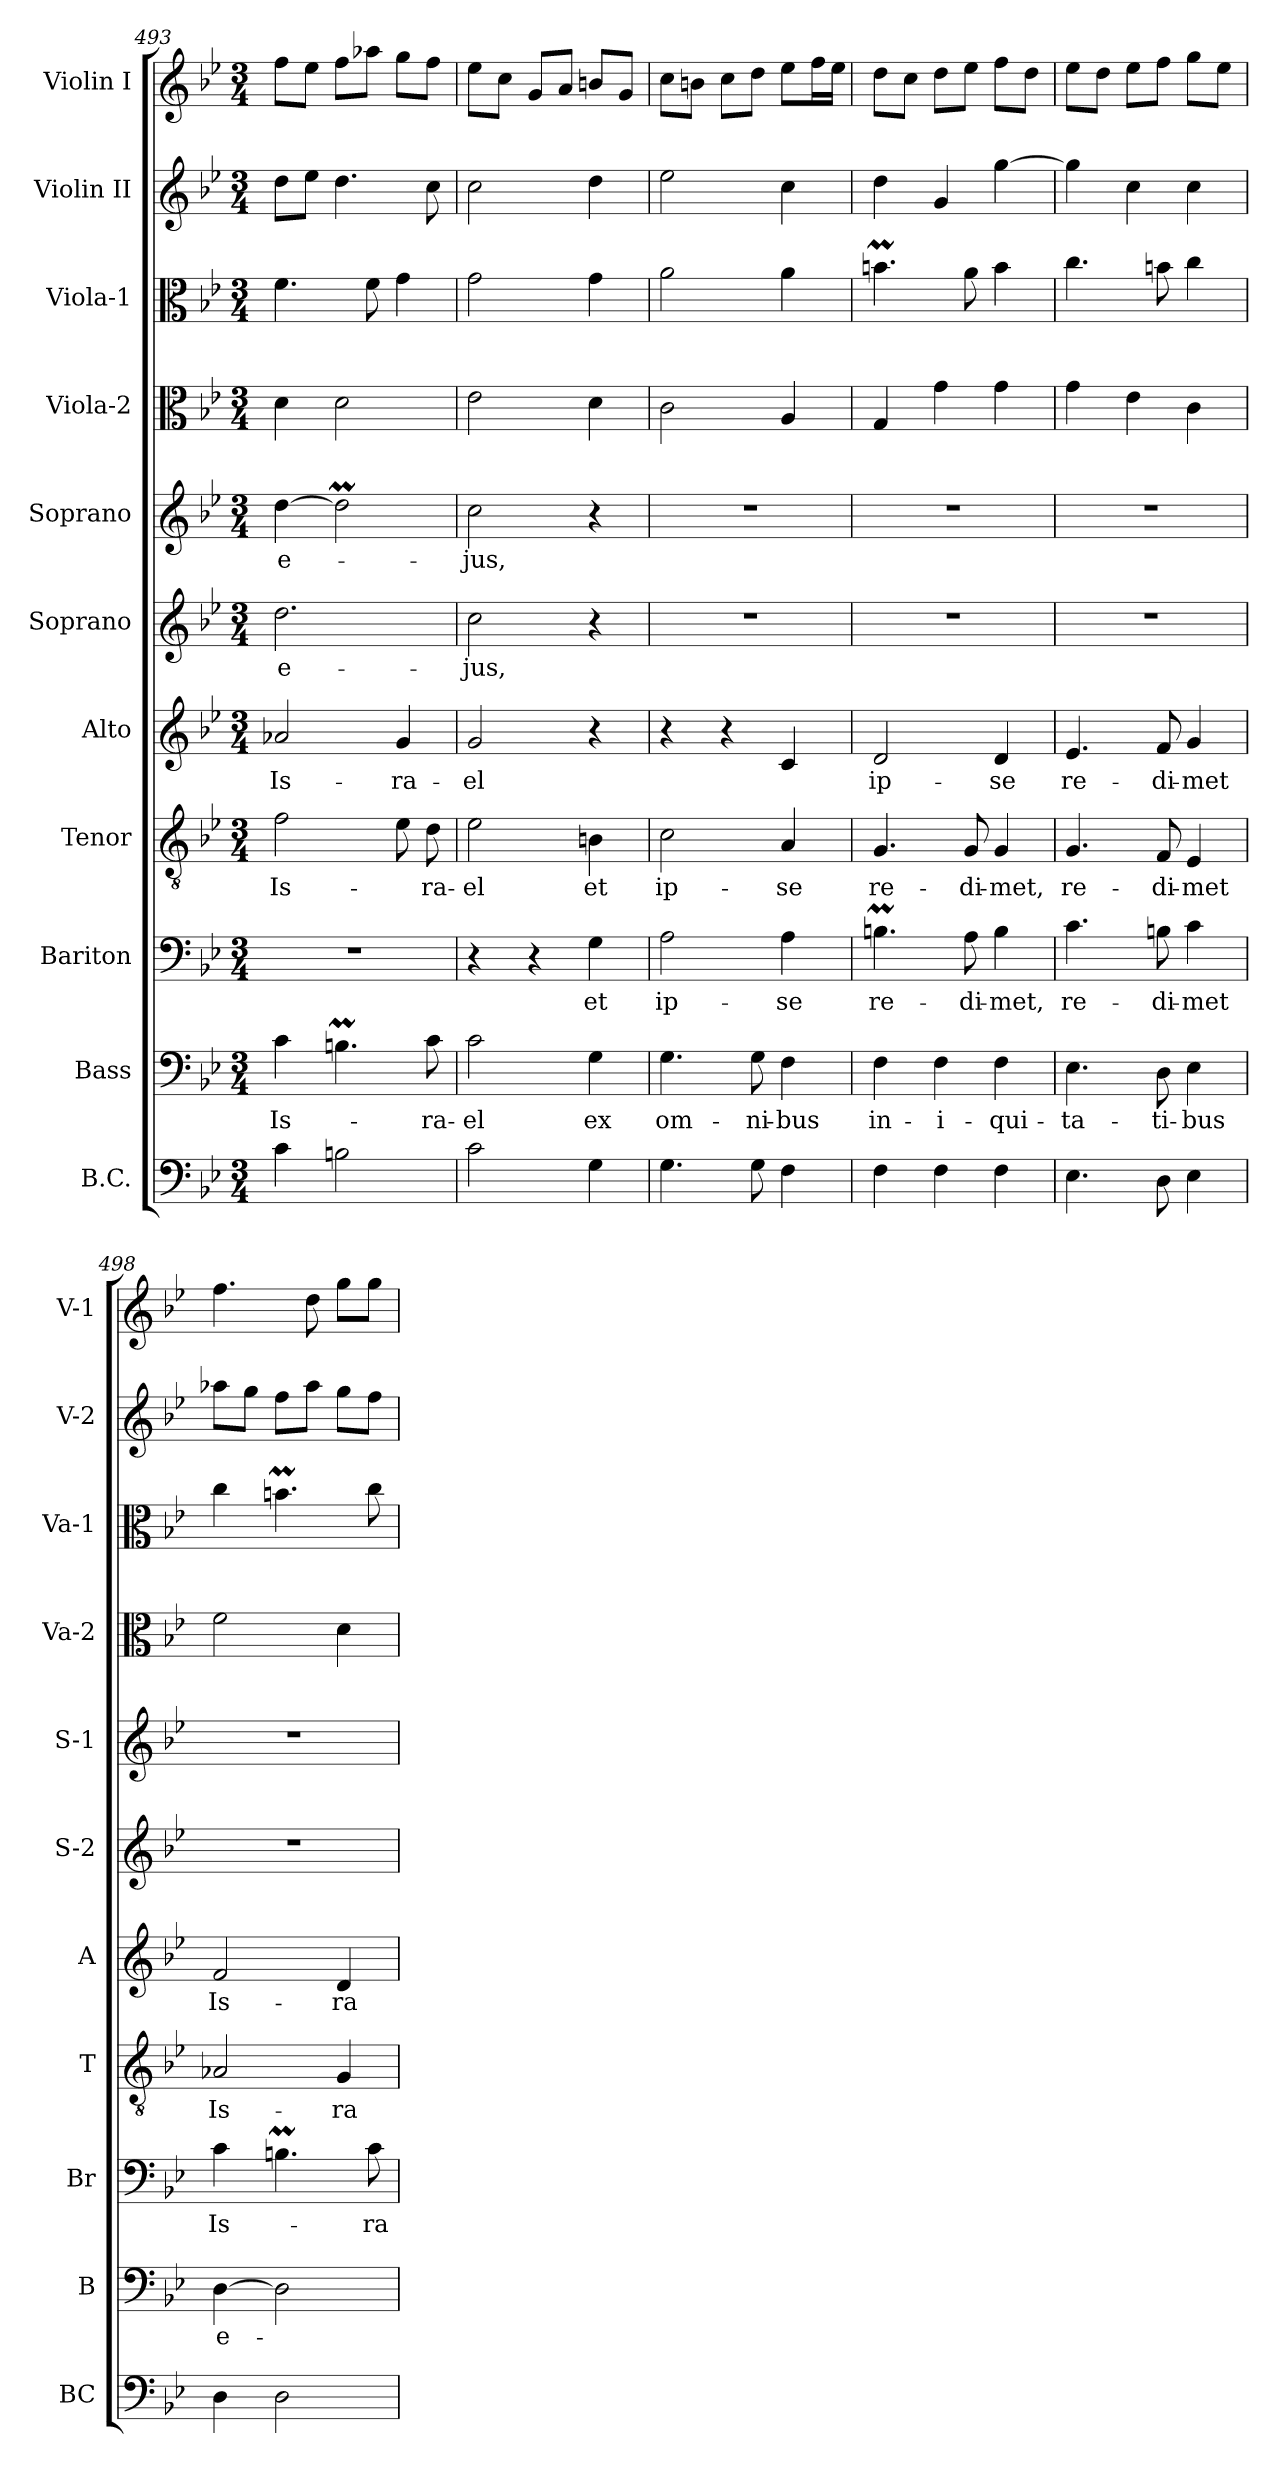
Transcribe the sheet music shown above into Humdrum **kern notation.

**kern	**kern	**text	**kern	**text	**kern	**text	**kern	**text	**kern	**text	**kern	**text	**kern	**kern	**kern	**kern
*part11	*part10	*part10	*part9	*part9	*part8	*part8	*part7	*part7	*part6	*part6	*part5	*part5	*part4	*part3	*part2	*part1
*staff11	*staff10	*staff10	*staff9	*staff9	*staff8	*staff8	*staff7	*staff7	*staff6	*staff6	*staff5	*staff5	*staff4	*staff3	*staff2	*staff1
*I"B.C.	*I"Bass	*	*I"Bariton	*	*I"Tenor	*	*I"Alto	*	*I"Soprano	*	*I"Soprano	*	*I"Viola-2	*I"Viola-1	*I"Violin II	*I"Violin I
*I'BC	*I'B	*	*I'Br	*	*I'T	*	*I'A	*	*I'S-2	*	*I'S-1	*	*I'Va-2	*I'Va-1	*I'V-2	*I'V-1
*clefF4	*clefF4	*	*clefF4	*	*clefGv2	*	*clefG2	*	*clefG2	*	*clefG2	*	*clefC3	*clefC3	*clefG2	*clefG2
*k[b-e-]	*k[b-e-]	*	*k[b-e-]	*	*k[b-e-]	*	*k[b-e-]	*	*k[b-e-]	*	*k[b-e-]	*	*k[b-e-]	*k[b-e-]	*k[b-e-]	*k[b-e-]
*B-:	*B-:	*	*B-:	*	*B-:	*	*B-:	*	*B-:	*	*B-:	*	*B-:	*B-:	*B-:	*B-:
*M3/4	*M3/4	*	*M3/4	*	*M3/4	*	*M3/4	*	*M3/4	*	*M3/4	*	*M3/4	*M3/4	*M3/4	*M3/4
=493	=493	=493	=493	=493	=493	=493	=493	=493	=493	=493	=493	=493	=493	=493	=493	=493
!	!	!LO:LY:b	!	!	!	!LO:LY:b	!	!LO:LY:b	!	!LO:LY:b	!	!LO:LY:b	!	!	!	!
4c\	4c\	Is-	2.r	.	2f\	Is-	2a-X/	Is-	2.dd\	e-	[4dd\	e-	4d\	4.f\	8dd\L	8ff\L
.	.	.	.	.	.	.	.	.	.	.	.	.	.	.	8ee-\J	8ee-\J
2Bn\	4.Bnm\	.	.	.	.	.	.	.	.	.	2ddm\]	.	2d\	.	4.dd\	8ff\L
.	.	.	.	.	.	.	.	.	.	.	.	.	.	8f\	.	8aa-X\J
!	!	!	!	!	!	!	!	!LO:LY:b	!	!	!	!	!	!	!	!
.	.	.	.	.	8e-\	.	4g/	-ra-	.	.	.	.	.	4g\	.	8gg\L
!	!	!LO:LY:b	!	!	!	!LO:LY:b	!	!	!	!	!	!	!	!	!	!
.	8c\	-ra-	.	.	8d\	-ra-	.	.	.	.	.	.	.	.	8cc\	8ff\J
!!LO:PB:g=z
=494	=494	=494	=494	=494	=494	=494	=494	=494	=494	=494	=494	=494	=494	=494	=494	=494
!	!	!LO:LY:b	!	!	!	!LO:LY:b	!	!LO:LY:b	!	!LO:LY:b	!	!LO:LY:b	!	!	!	!
2c\	2c\	-el	4r	.	2e-\	-el	2g/	-el	2cc\	-jus,	2cc\	-jus,	2e-\	2g\	2cc\	8ee-\L
.	.	.	.	.	.	.	.	.	.	.	.	.	.	.	.	8cc\J
.	.	.	4r	.	.	.	.	.	.	.	.	.	.	.	.	8g/L
.	.	.	.	.	.	.	.	.	.	.	.	.	.	.	.	8a/J
!	!	!LO:LY:b	!	!LO:LY:b	!	!LO:LY:b	!	!	!	!	!	!	!	!	!	!
4G\	4G\	ex	4G\	et	4Bn\	et	4r	.	4r	.	4r	.	4d\	4g\	4dd\	8bn/L
.	.	.	.	.	.	.	.	.	.	.	.	.	.	.	.	8g/J
=495	=495	=495	=495	=495	=495	=495	=495	=495	=495	=495	=495	=495	=495	=495	=495	=495
!	!	!LO:LY:b	!	!LO:LY:b	!	!LO:LY:b	!	!	!	!	!	!	!	!	!	!
4.G\	4.G\	om-	2A\	ip-	2c\	ip-	4r	.	2.r	.	2.r	.	2c\	2a\	2ee-\	8cc\L
.	.	.	.	.	.	.	.	.	.	.	.	.	.	.	.	8bn\J
.	.	.	.	.	.	.	4r	.	.	.	.	.	.	.	.	8cc\L
!	!	!LO:LY:b	!	!	!	!	!	!	!	!	!	!	!	!	!	!
8G\	8G\	-ni-	.	.	.	.	.	.	.	.	.	.	.	.	.	8dd\J
!	!	!LO:LY:b	!	!LO:LY:b	!	!LO:LY:b	!	!	!	!	!	!	!	!	!	!
4F\	4F\	-bus	4A\	-se	4A/	-se	4c/	.	.	.	.	.	4A/	4a\	4cc\	8ee-\L
.	.	.	.	.	.	.	.	.	.	.	.	.	.	.	.	16ff\L
.	.	.	.	.	.	.	.	.	.	.	.	.	.	.	.	16ee-\JJ
=496	=496	=496	=496	=496	=496	=496	=496	=496	=496	=496	=496	=496	=496	=496	=496	=496
!	!	!LO:LY:b	!	!LO:LY:b	!	!LO:LY:b	!	!LO:LY:b	!	!	!	!	!	!	!	!
4F\	4F\	in-	4.Bnm\	re-	4.G/	re-	2d/	ip-	2.r	.	2.r	.	4G/	4.bnm\	4dd\	8dd\L
.	.	.	.	.	.	.	.	.	.	.	.	.	.	.	.	8cc\J
!	!	!LO:LY:b	!	!	!	!	!	!	!	!	!	!	!	!	!	!
4F\	4F\	-i-	.	.	.	.	.	.	.	.	.	.	4g\	.	4g/	8dd\L
!	!	!	!	!LO:LY:b	!	!LO:LY:b	!	!	!	!	!	!	!	!	!	!
.	.	.	8A\	-di-	8G/	-di-	.	.	.	.	.	.	.	8a\	.	8ee-\J
!	!	!LO:LY:b	!	!LO:LY:b	!	!LO:LY:b	!	!LO:LY:b	!	!	!	!	!	!	!	!
4F\	4F\	-qui-	4B\	-met,	4G/	-met,	4d/	-se	.	.	.	.	4g\	4b\	[4gg\	8ff\L
.	.	.	.	.	.	.	.	.	.	.	.	.	.	.	.	8dd\J
=497	=497	=497	=497	=497	=497	=497	=497	=497	=497	=497	=497	=497	=497	=497	=497	=497
!	!	!LO:LY:b	!	!LO:LY:b	!	!LO:LY:b	!	!LO:LY:b	!	!	!	!	!	!	!	!
4.E-\	4.E-\	-ta-	4.c\	re-	4.G/	re-	4.e-/	re-	2.r	.	2.r	.	4g\	4.cc\	4gg\]	8ee-\L
.	.	.	.	.	.	.	.	.	.	.	.	.	.	.	.	8dd\J
.	.	.	.	.	.	.	.	.	.	.	.	.	4e-\	.	4cc\	8ee-\L
!	!	!LO:LY:b	!	!LO:LY:b	!	!LO:LY:b	!	!LO:LY:b	!	!	!	!	!	!	!	!
8D\	8D\	-ti-	8Bn\	-di-	8F/	-di-	8f/	-di-	.	.	.	.	.	8bn\	.	8ff\J
!	!	!LO:LY:b	!	!LO:LY:b	!	!LO:LY:b	!	!LO:LY:b	!	!	!	!	!	!	!	!
4E-\	4E-\	-bus	4c\	-met	4E-/	-met	4g/	-met	.	.	.	.	4c\	4cc\	4cc\	8gg\L
.	.	.	.	.	.	.	.	.	.	.	.	.	.	.	.	8ee-\J
=498	=498	=498	=498	=498	=498	=498	=498	=498	=498	=498	=498	=498	=498	=498	=498	=498
!	!	!LO:LY:b	!	!LO:LY:b	!	!LO:LY:b	!	!LO:LY:b	!	!	!	!	!	!	!	!
4D\	[4D\	e-	4c\	Is-	2A-X/	Is-	2f/	Is-	2.r	.	2.r	.	2f\	4cc\	8aa-X\L	4.ff\
.	.	.	.	.	.	.	.	.	.	.	.	.	.	.	8gg\J	.
2D\	2D\]	.	4.Bnm\	.	.	.	.	.	.	.	.	.	.	4.bnm\	8ff\L	.
.	.	.	.	.	.	.	.	.	.	.	.	.	.	.	8aa-\J	8dd\
!	!	!	!	!	!	!LO:LY:b	!	!LO:LY:b	!	!	!	!	!	!	!	!
.	.	.	.	.	4G/	-ra-	4d/	-ra-	.	.	.	.	4d\	.	8gg\L	8gg\L
!	!	!	!	!LO:LY:b	!	!	!	!	!	!	!	!	!	!	!	!
.	.	.	8c\	-ra-	.	.	.	.	.	.	.	.	.	8cc\	8ff\J	8gg\J
=	=	=	=	=	=	=	=	=	=	=	=	=	=	=	=	=
*-	*-	*-	*-	*-	*-	*-	*-	*-	*-	*-	*-	*-	*-	*-	*-	*-
